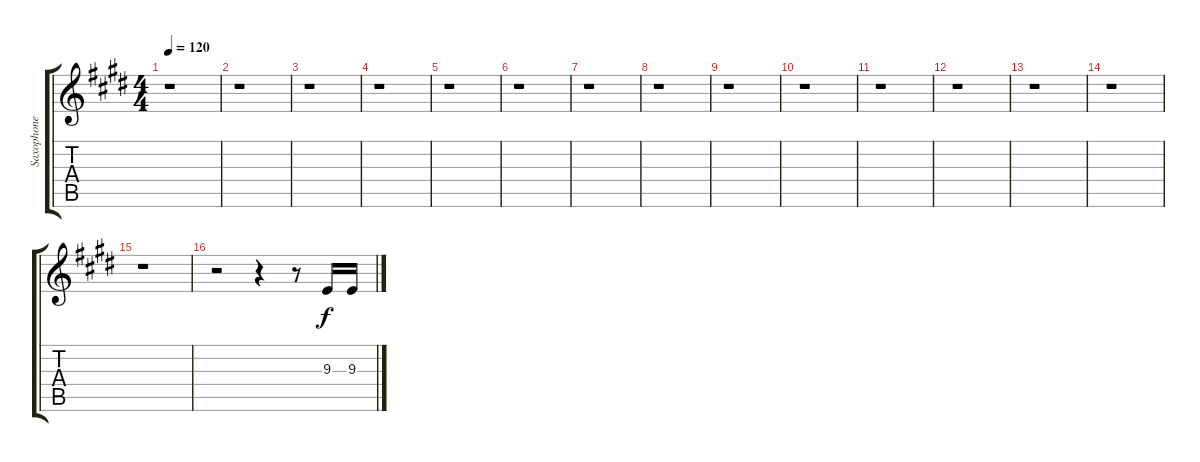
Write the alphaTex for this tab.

\track ("Saxophone" "Saxophone") {instrument tenorsax}
\staff {score tabs}
\tuning (E4 B3 G3 D3 A2 E2) {hide}
\ts (4 4)
\tempo 120
\clef g2
\ks e
r.1{dy f} |
r.1 |
r.1 |
r.1 |
r.1 |
r.1 |
r.1 |
r.1 |
r.1 |
r.1 |
r.1 |
r.1 |
r.1 |
r.1 |
r.1 |
r.2 r.4 r.8 9.3.16 9.3.16
